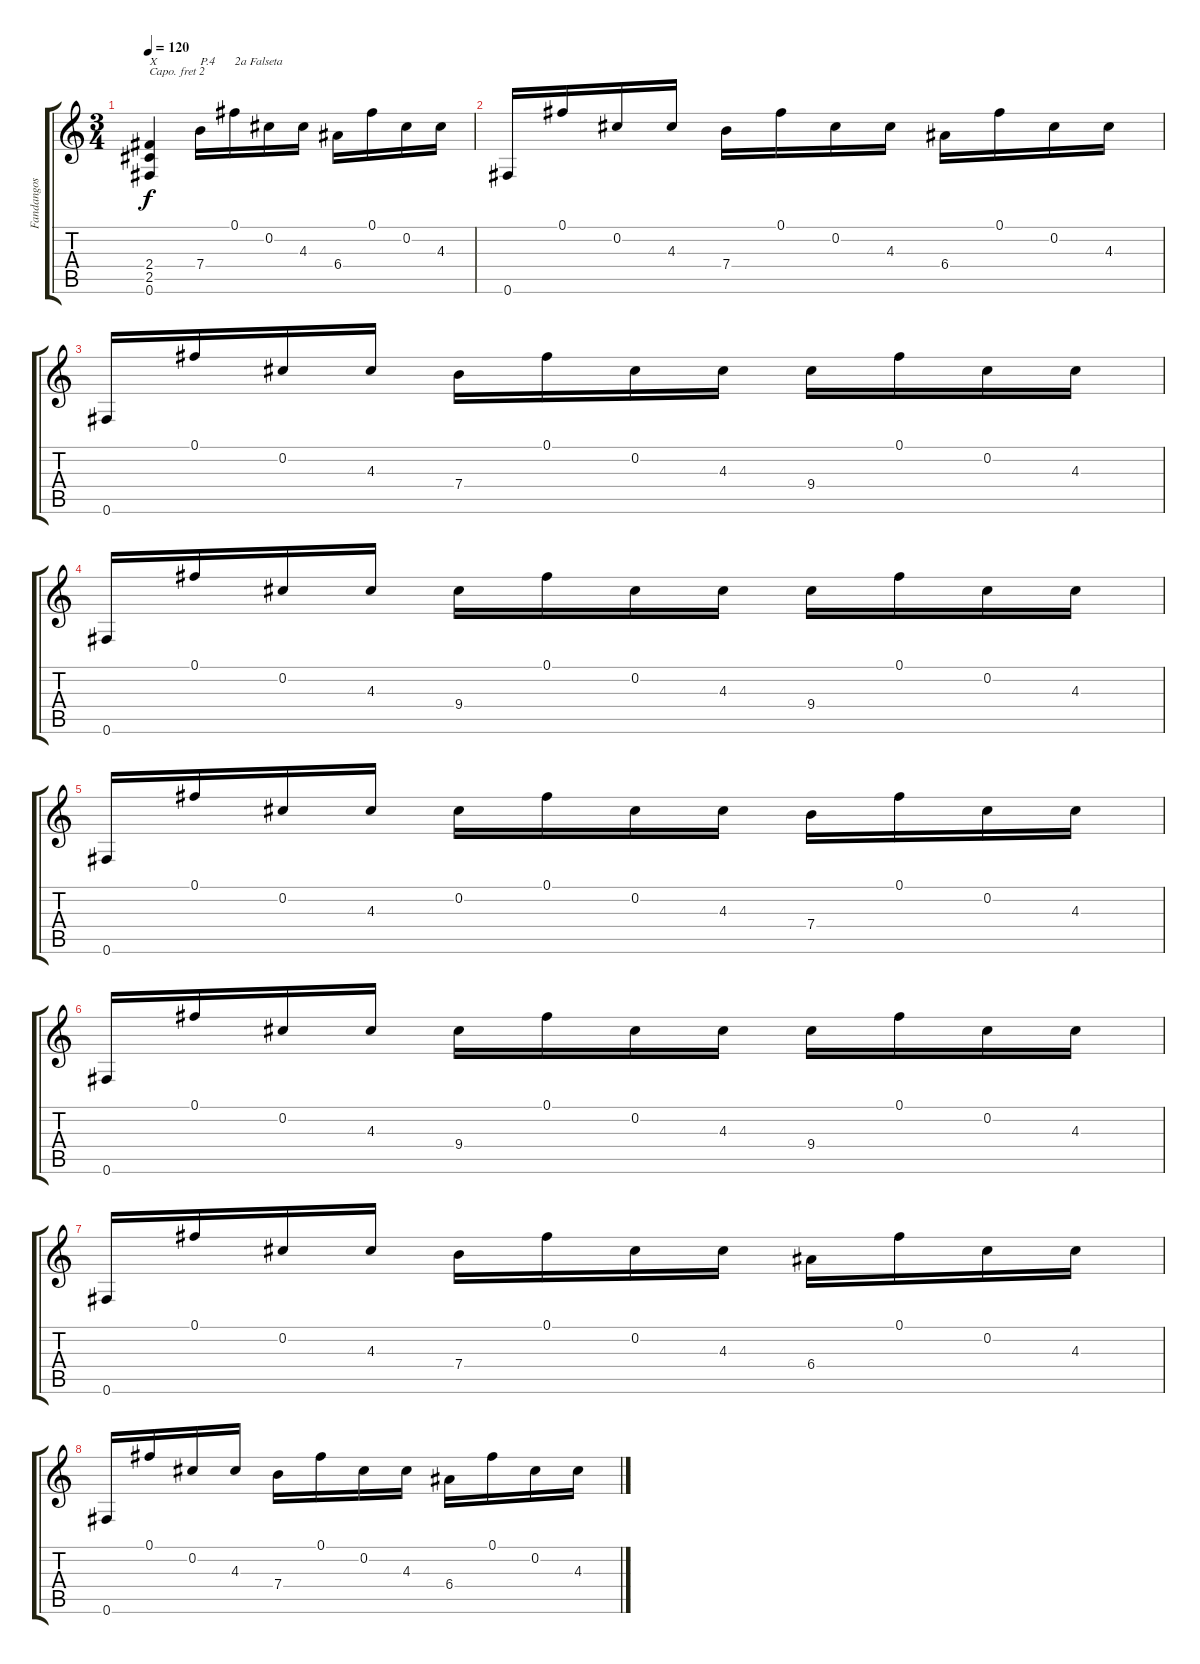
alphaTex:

\track ("Fandangos de Huelva" "Fandangos ") {instrument acousticguitarnylon}
\staff {score tabs}
\capo 2
\tuning (E4 B3 G3 D3 A2 E2) {hide}
\ts (3 4)
\tempo 120
\clef g2
\ks c
(2.4{t} 2.5{t} 0.6{t}).4{txt "X" dy f} 7.4.16{txt "P.4 "} 0.1.16{txt "2a Falseta"} 0.2.16 4.3.16 6.4.16 0.1.16 0.2.16 4.3.16 |
0.6.16 0.1.16 0.2.16 4.3.16 7.4.16 0.1.16 0.2.16 4.3.16 6.4.16 0.1.16 0.2.16 4.3.16 |
0.6.16 0.1.16 0.2.16 4.3.16 7.4.16 0.1.16 0.2.16 4.3.16 9.4.16 0.1.16 0.2.16 4.3.16 |
0.6.16 0.1.16 0.2.16 4.3.16 9.4.16 0.1.16 0.2.16 4.3.16 9.4.16 0.1.16 0.2.16 4.3.16 |
0.6.16 0.1.16 0.2.16 4.3.16 0.2.16 0.1.16 0.2.16 4.3.16 7.4.16 0.1.16 0.2.16 4.3.16 |
0.6.16 0.1.16 0.2.16 4.3.16 9.4.16 0.1.16 0.2.16 4.3.16 9.4.16 0.1.16 0.2.16 4.3.16 |
0.6.16 0.1.16 0.2.16 4.3.16 7.4.16 0.1.16 0.2.16 4.3.16 6.4.16 0.1.16 0.2.16 4.3.16 |
0.6.16 0.1.16 0.2.16 4.3.16 7.4.16 0.1.16 0.2.16 4.3.16 6.4.16 0.1.16 0.2.16 4.3.16
